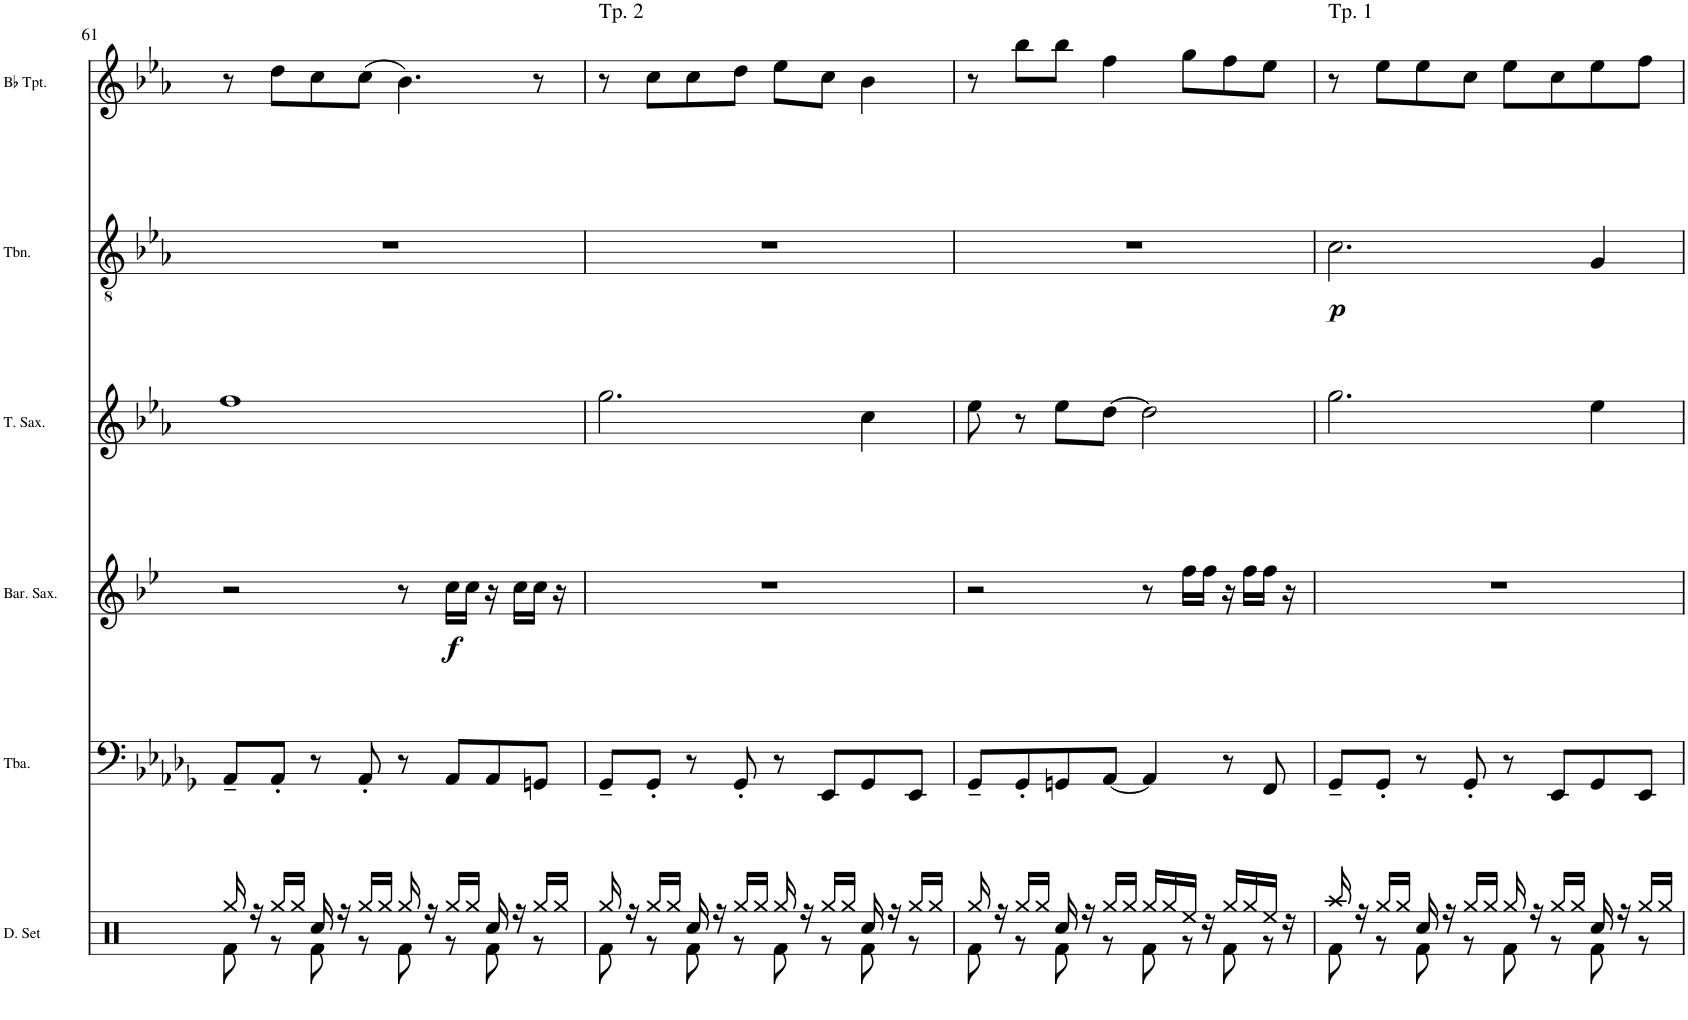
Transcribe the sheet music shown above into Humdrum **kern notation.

**kern	**kern	**kern	**dynam	**kern	**kern	**dynam	**kern
*part6	*part5	*part4	*part4	*part3	*part2	*part2	*part1
*staff6	*staff5	*staff4	*staff4	*staff3	*staff2	*staff2	*staff1
*I"Drumset	*I"Tuba	*I"Baritone Saxophone	*	*I"Tenor Saxophone	*I"Trombone	*	*I"Bb Trumpet
*I'D. Set	*I'Tba.	*I'Bar. Sax.	*	*I'T. Sax.	*I'Tbn.	*	*I'Bb Tpt.
!!LO:PB:g=z
*clefX	*clefF4	*clefG2	*	*clefG2	*clefGv2	*	*clefG2
*	*	*Trd12c21	*	*Trd8c14	*Trd1c2	*	*Trd1c2
*k[]	*k[b-e-a-d-g-]	*k[b-e-]	*	*k[b-e-a-]	*k[b-e-a-]	*	*k[b-e-a-]
*M4/4	*M4/4	*M4/4	*	*M4/4	*M4/4	*	*M4/4
=61	=61	=61	=61	=61	=61	=61	=61
*^	*	*	*	*	*	*	*
16Rgg/	8Rf\	8AA-~/L	2r	.	1ff	1r	.	8r
16r	.	.	.	.	.	.	.	.
16Rgg/LL	8r	8AA-'/J	.	.	.	.	.	8dd\L
16Rgg/JJ	.	.	.	.	.	.	.	.
16Rcc/	8Rf\	8r	.	.	.	.	.	8cc\
16r	.	.	.	.	.	.	.	.
16Rgg/LL	8r	8AA-'/	.	.	.	.	.	(8cc\J
16Rgg/JJ	.	.	.	.	.	.	.	.
16Rgg/	8Rf\	8r	8r	.	.	.	.	4.b-\)
16r	.	.	.	.	.	.	.	.
!	!	!	!	!LO:DY:b	!	!	!	!
16Rgg/LL	8r	8AA-/L	16cc\LL	f	.	.	.	.
16Rgg/JJ	.	.	16cc\JJ	.	.	.	.	.
16Rcc/	8Rf\	8AA-/	16r	.	.	.	.	.
16r	.	.	16cc\LL	.	.	.	.	.
16Rgg/LL	8r	8GGn/J	16cc\JJ	.	.	.	.	8r
16Rgg/JJ	.	.	16r	.	.	.	.	.
=62	=62	=62	=62	=62	=62	=62	=62	=62
!	!	!	!	!	!	!	!	!LO:TX:a:t=Tp. 2
16Rgg/	8Rf\	8GG-~/L	1r	.	2.gg\	1r	.	8r
16r	.	.	.	.	.	.	.	.
16Rgg/LL	8r	8GG-'/J	.	.	.	.	.	8cc\L
16Rgg/JJ	.	.	.	.	.	.	.	.
16Rcc/	8Rf\	8r	.	.	.	.	.	8cc\
16r	.	.	.	.	.	.	.	.
16Rgg/LL	8r	8GG-'/	.	.	.	.	.	8dd\J
16Rgg/JJ	.	.	.	.	.	.	.	.
16Rgg/	8Rf\	8r	.	.	.	.	.	8ee-\L
16r	.	.	.	.	.	.	.	.
16Rgg/LL	8r	8EE-/L	.	.	.	.	.	8cc\J
16Rgg/JJ	.	.	.	.	.	.	.	.
16Rcc/	8Rf\	8GG-/	.	.	4cc\	.	.	4b-\
16r	.	.	.	.	.	.	.	.
16Rgg/LL	8r	8EE-/J	.	.	.	.	.	.
16Rgg/JJ	.	.	.	.	.	.	.	.
=63	=63	=63	=63	=63	=63	=63	=63	=63
16Rgg/	8Rf\	8GG-~/L	2r	.	8ee-\	1r	.	8r
16r	.	.	.	.	.	.	.	.
16Rgg/LL	8r	8GG-'/	.	.	8r	.	.	8bb-\L
16Rgg/JJ	.	.	.	.	.	.	.	.
16Rcc/	8Rf\	8GGn/	.	.	8ee-\L	.	.	8bb-\J
16r	.	.	.	.	.	.	.	.
16Rgg/LL	8r	[8AA-/J	.	.	[8dd\J	.	.	4ff\
16Rgg/JJ	.	.	.	.	.	.	.	.
16Rgg/LL	8Rf\	4AA-/]	8r	.	2dd\]	.	.	.
16Rgg/	.	.	.	.	.	.	.	.
16Ree/JJ	8r	.	16ff\LL	.	.	.	.	8gg\L
16r	.	.	16ff\JJ	.	.	.	.	.
16Rgg/LL	8Rf\	8r	16r	.	.	.	.	8ff\
16Rgg/	.	.	16ff\LL	.	.	.	.	.
16Ree/JJ	8r	8FF/	16ff\JJ	.	.	.	.	8ee-\J
16r	.	.	16r	.	.	.	.	.
=64	=64	=64	=64	=64	=64	=64	=64	=64
!	!	!	!	!	!	!	!	!LO:TX:a:t=Tp. 1
!	!	!	!	!	!	!	!LO:DY:b	!
16Raa/	8Rf\	8GG-~/L	1r	.	2.gg\	2.c\	p	8r
16r	.	.	.	.	.	.	.	.
16Rgg/LL	8r	8GG-'/J	.	.	.	.	.	8ee-\L
16Rgg/JJ	.	.	.	.	.	.	.	.
16Rcc/	8Rf\	8r	.	.	.	.	.	8ee-\
16r	.	.	.	.	.	.	.	.
16Rgg/LL	8r	8GG-'/	.	.	.	.	.	8cc\J
16Rgg/JJ	.	.	.	.	.	.	.	.
16Rgg/	8Rf\	8r	.	.	.	.	.	8ee-\L
16r	.	.	.	.	.	.	.	.
16Rgg/LL	8r	8EE-/L	.	.	.	.	.	8cc\
16Rgg/JJ	.	.	.	.	.	.	.	.
16Rcc/	8Rf\	8GG-/	.	.	4ee-\	4G/	.	8ee-\
16r	.	.	.	.	.	.	.	.
16Rgg/LL	8r	8EE-/J	.	.	.	.	.	8ff\J
16Rgg/JJ	.	.	.	.	.	.	.	.
*v	*v	*	*	*	*	*	*	*
=	=	=	=	=	=	=	=
*-	*-	*-	*-	*-	*-	*-	*-
